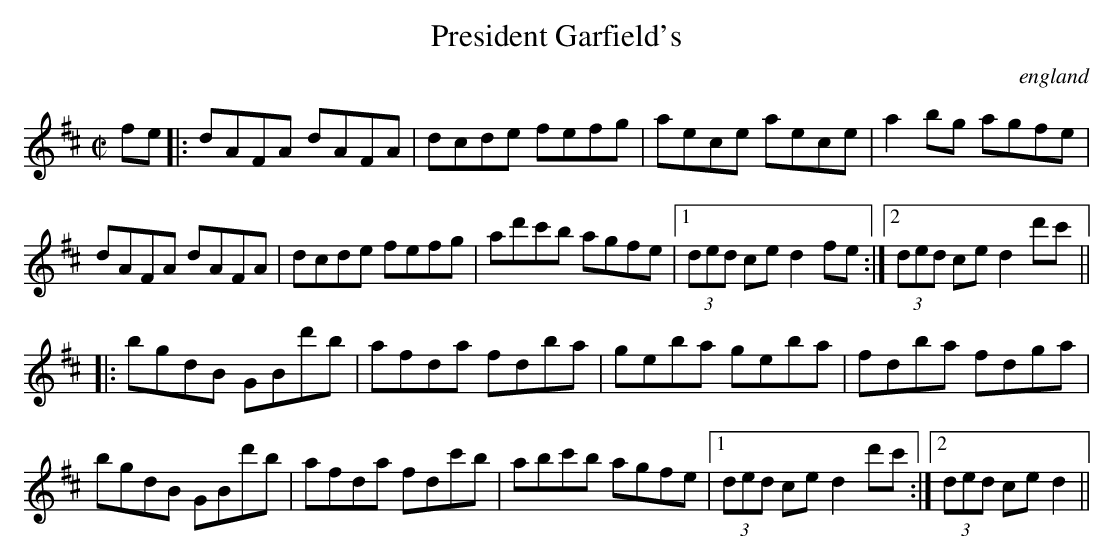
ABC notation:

X:1
T:President Garfield's
O:england
M:C|
K:D
fe|:dAFA dAFA|dcde fefg|aece aece|a2bg agfe|
dAFA dAFA|dcde fefg|ad'c'b agfe|1 (3ded ce d2fe:|2 (3ded ce d2d'c'||
|:bgdB GBd'b|afda fdba|geba geba|fdba fdga|
bgdB GBd'b|afda fdc'b|abc'b agfe|1 (3ded ce d2d'c':|2 (3ded ce d2||
